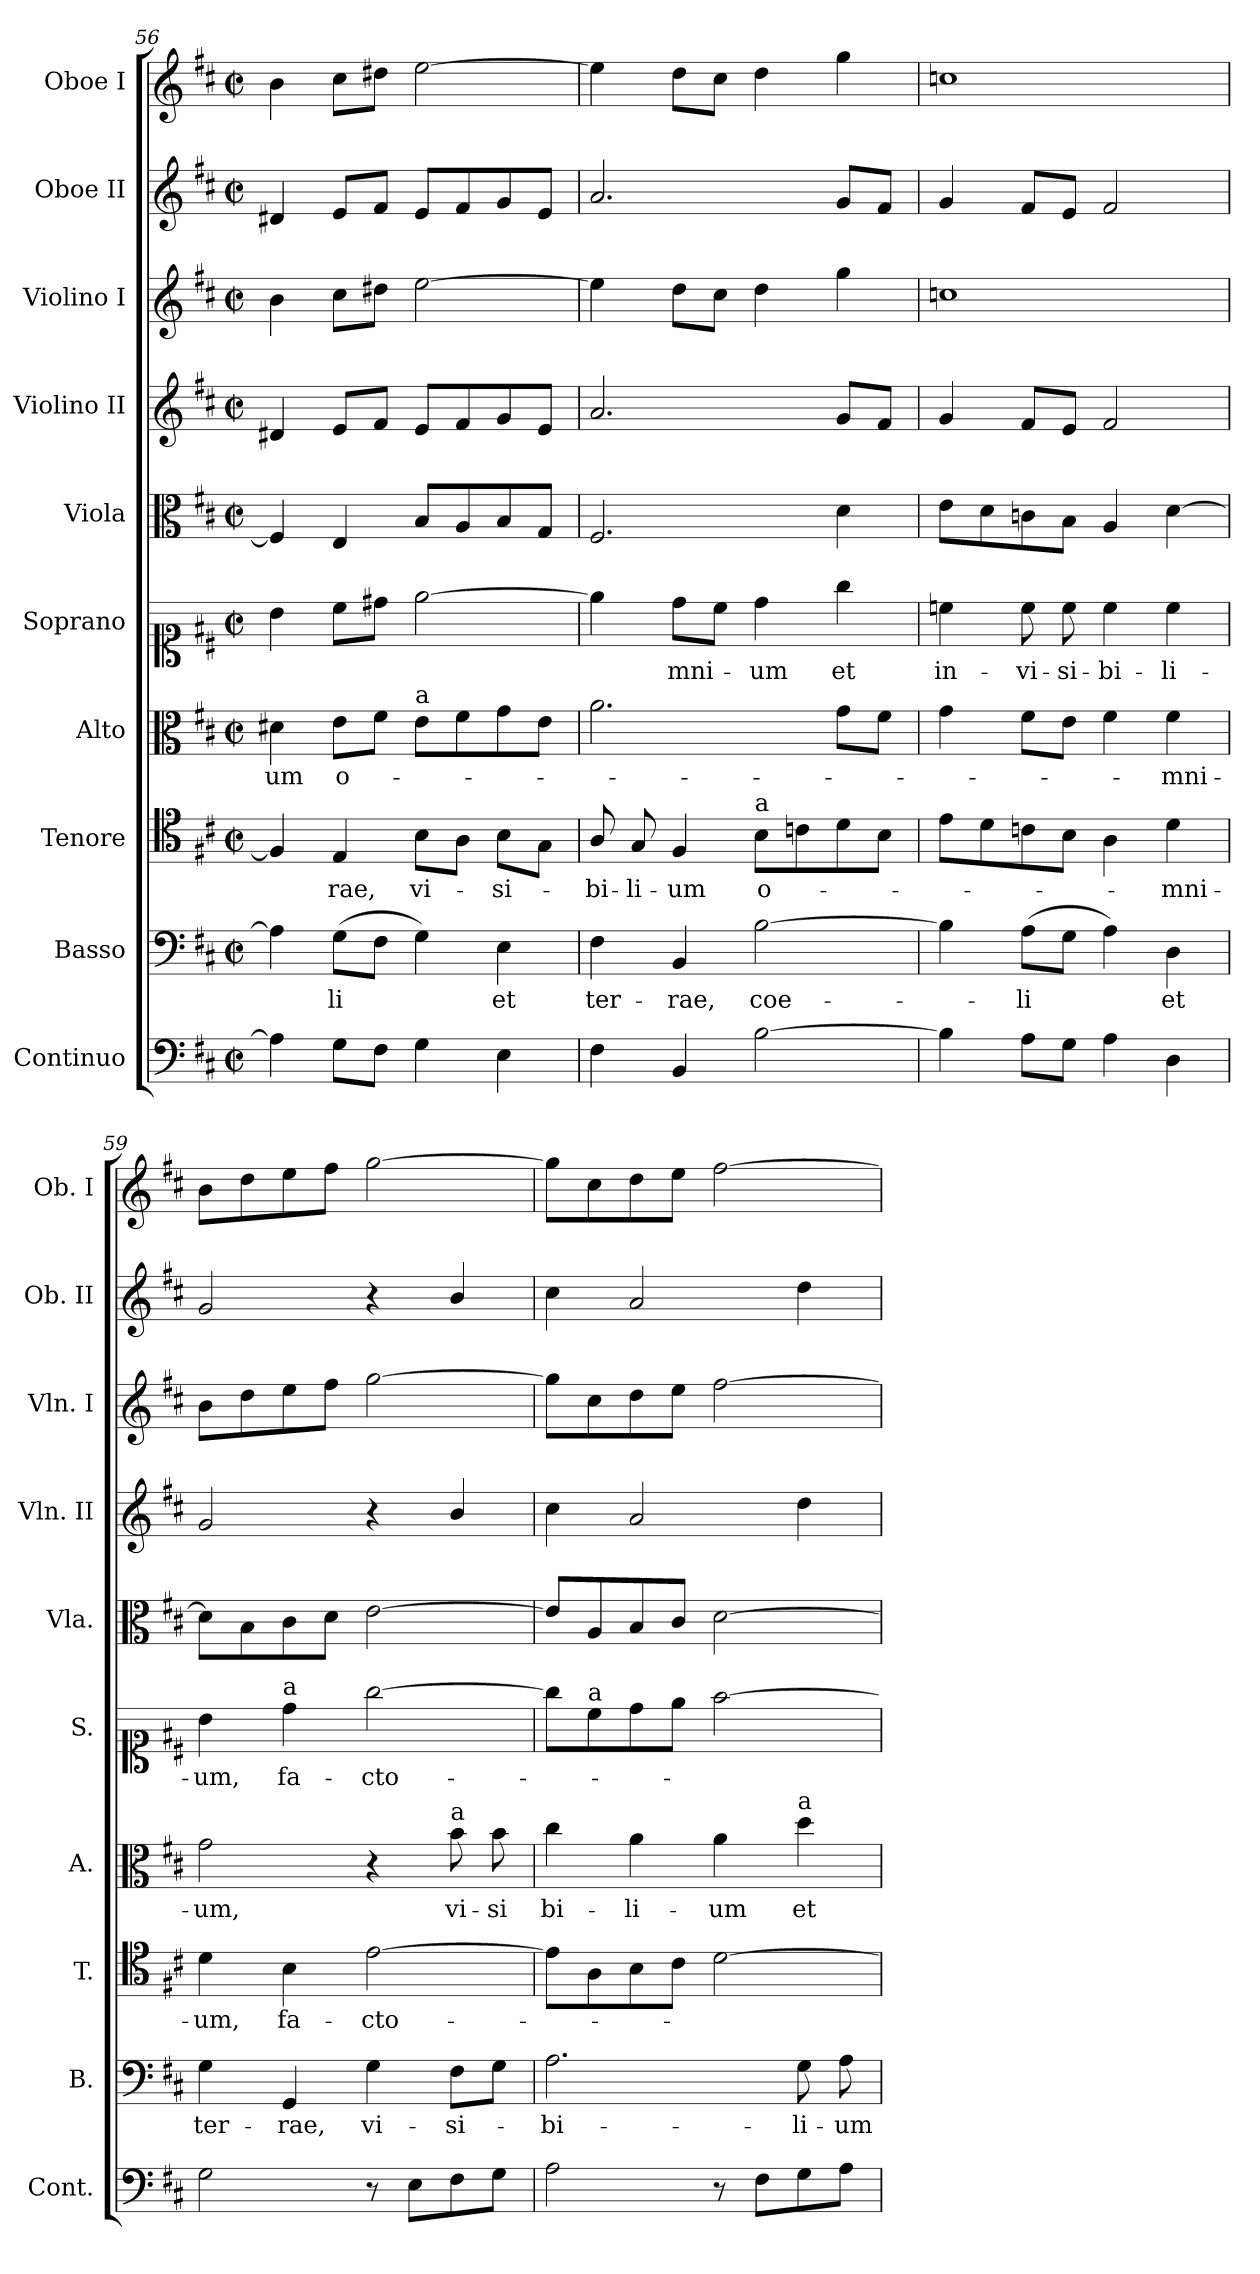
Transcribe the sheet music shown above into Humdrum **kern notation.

**kern	**kern	**text	**kern	**text	**kern	**text	**kern	**text	**kern	**kern	**kern	**kern	**kern
*part10	*part9	*part9	*part8	*part8	*part7	*part7	*part6	*part6	*part5	*part4	*part3	*part2	*part1
*staff10	*staff9	*staff9	*staff8	*staff8	*staff7	*staff7	*staff6	*staff6	*staff5	*staff4	*staff3	*staff2	*staff1
*I"Continuo	*I"Basso	*	*I"Tenore	*	*I"Alto	*	*I"Soprano	*	*I"Viola	*I"Violino II	*I"Violino I	*I"Oboe II	*I"Oboe I
*I'Cont.	*I'B.	*	*I'T.	*	*I'A.	*	*I'S.	*	*I'Vla.	*I'Vln. II	*I'Vln. I	*I'Ob. II	*I'Ob. I
*clefF4	*clefF4	*	*clefC4	*	*clefC3	*	*clefC1	*	*clefC3	*clefG2	*clefG2	*clefG2	*clefG2
*k[f#c#]	*k[f#c#]	*	*k[f#c#]	*	*k[f#c#]	*	*k[f#c#]	*	*k[f#c#]	*k[f#c#]	*k[f#c#]	*k[f#c#]	*k[f#c#]
*M2/2	*M2/2	*	*M2/2	*	*M2/2	*	*M2/2	*	*M2/2	*M2/2	*M2/2	*M2/2	*M2/2
*met(c|)	*met(c|)	*	*met(c|)	*	*met(c|)	*	*met(c|)	*	*met(c|)	*met(c|)	*met(c|)	*met(c|)	*met(c|)
=56	=56	=56	=56	=56	=56	=56	=56	=56	=56	=56	=56	=56	=56
4A\]	4A\]	.	4F#/]	.	4d#X\	-um	4b\	.	4F#/]	4d#X/	4b\	4d#X/	4b\
8G\L	(8G\L	-li	4E/	-rae,	8e\L	o-	8cc#\L	.	4E/	8e/L	8cc#\L	8e/L	8cc#\L
8F#\J	8F#\J	.	.	.	8f#\J	.	8dd#X\J	.	.	8f#/J	8dd#X\J	8f#/J	8dd#X\J
!	!	!	!	!	!LO:TX:a:t=a	!	!	!	!	!	!	!	!
4G\	4G\)	.	8B\L	vi-	8e\L	.	[2ee\	.	8B/L	8e/L	[2ee\	8e/L	[2ee\
.	.	.	8A\J	.	8f#\	.	.	.	8A/	8f#/	.	8f#/	.
4E\	4E\	et	8B\L	-si-	8g\	.	.	.	8B/	8g/	.	8g/	.
.	.	.	8G\J	.	8e\J	.	.	.	8G/J	8e/J	.	8e/J	.
=57	=57	=57	=57	=57	=57	=57	=57	=57	=57	=57	=57	=57	=57
4F#\	4F#\	ter-	8A/	-bi-	2.a\	.	4ee\]	.	2.F#/	2.a/	4ee\]	2.a/	4ee\]
.	.	.	8G/	-li-	.	.	.	.	.	.	.	.	.
4BB/	4BB/	-rae,	4F#/	-um	.	.	8dd\L	-mni-	.	.	8dd\L	.	8dd\L
.	.	.	.	.	.	.	8cc#\J	.	.	.	8cc#\J	.	8cc#\J
!	!	!	!LO:TX:a:t=a	!	!	!	!	!	!	!	!	!	!
[2B\	[2B\	coe-	8B\L	o-	.	.	4dd\	-um	.	.	4dd\	.	4dd\
.	.	.	8cn\	.	.	.	.	.	.	.	.	.	.
.	.	.	8d\	.	8g\L	.	4gg\	et	4d\	8g/L	4gg\	8g/L	4gg\
.	.	.	8B\J	.	8f#\J	.	.	.	.	8f#/J	.	8f#/J	.
=58	=58	=58	=58	=58	=58	=58	=58	=58	=58	=58	=58	=58	=58
4B\]	4B\]	.	8e\L	.	4g\	.	4ccn\	in-	8e\L	4g/	1ccn	4g/	1ccn
.	.	.	8d\	.	.	.	.	.	8d\	.	.	.	.
8A\L	(8A\L	-li	8cn\	.	8f#\L	.	8cc\	-vi-	8cn\	8f#/L	.	8f#/L	.
8G\J	8G\J	.	8B\J	.	8e\J	.	8cc\	-si-	8B\J	8e/J	.	8e/J	.
4A\	4A\)	.	4A\	.	4f#\	.	4cc\	-bi-	4A/	2f#/	.	2f#/	.
4D\	4D\	et	4d\	-mni-	4f#\	-mni-	4cc\	-li-	[4d\	.	.	.	.
=59	=59	=59	=59	=59	=59	=59	=59	=59	=59	=59	=59	=59	=59
2G\	4G\	ter-	4d\	-um,	2g\	-um,	4b\	-um,	8d\L]	2g/	8b\L	2g/	8b\L
.	.	.	.	.	.	.	.	.	8B\	.	8dd\	.	8dd\
!	!	!	!	!	!	!	!LO:TX:a:t=a	!	!	!	!	!	!
.	4GG/	-rae,	4B\	fa-	.	.	4dd\	fa-	8c#\	.	8ee\	.	8ee\
.	.	.	.	.	.	.	.	.	8d\J	.	8ff#\J	.	8ff#\J
8r	4G\	vi-	[2e\	-cto-	4r	.	[2gg\	-cto-	[2e\	4r	[2gg\	4r	[2gg\
8E\L	.	.	.	.	.	.	.	.	.	.	.	.	.
!	!	!	!	!	!LO:TX:a:t=a	!	!	!	!	!	!	!	!
8F#\	8F#\L	-si-	.	.	8b\	vi-	.	.	.	4b/	.	4b/	.
8G\J	8G\J	.	.	.	8b\	-si	.	.	.	.	.	.	.
=60	=60	=60	=60	=60	=60	=60	=60	=60	=60	=60	=60	=60	=60
2A\	2.A\	-bi-	8e\L]	.	4cc#\	bi-	8gg\L]	.	8e/L]	4cc#\	8gg\L]	4cc#\	8gg\L]
!	!	!	!	!	!	!	!LO:TX:a:t=a	!	!	!	!	!	!
.	.	.	8A\	.	.	.	8cc#\	.	8A/	.	8cc#\	.	8cc#\
.	.	.	8B\	.	4a\	-li-	8dd\	.	8B/	2a/	8dd\	2a/	8dd\
.	.	.	8c#\J	.	.	.	8ee\J	.	8c#/J	.	8ee\J	.	8ee\J
8r	.	.	[2d\	.	4a\	-um	[2ff#\	.	[2d\	.	[2ff#\	.	[2ff#\
8F#\L	.	.	.	.	.	.	.	.	.	.	.	.	.
!	!	!	!	!	!LO:TX:a:t=a	!	!	!	!	!	!	!	!
8G\	8G\	-li-	.	.	4dd\	et	.	.	.	4dd\	.	4dd\	.
8A\J	8A\	-um	.	.	.	.	.	.	.	.	.	.	.
=	=	=	=	=	=	=	=	=	=	=	=	=	=
*-	*-	*-	*-	*-	*-	*-	*-	*-	*-	*-	*-	*-	*-
